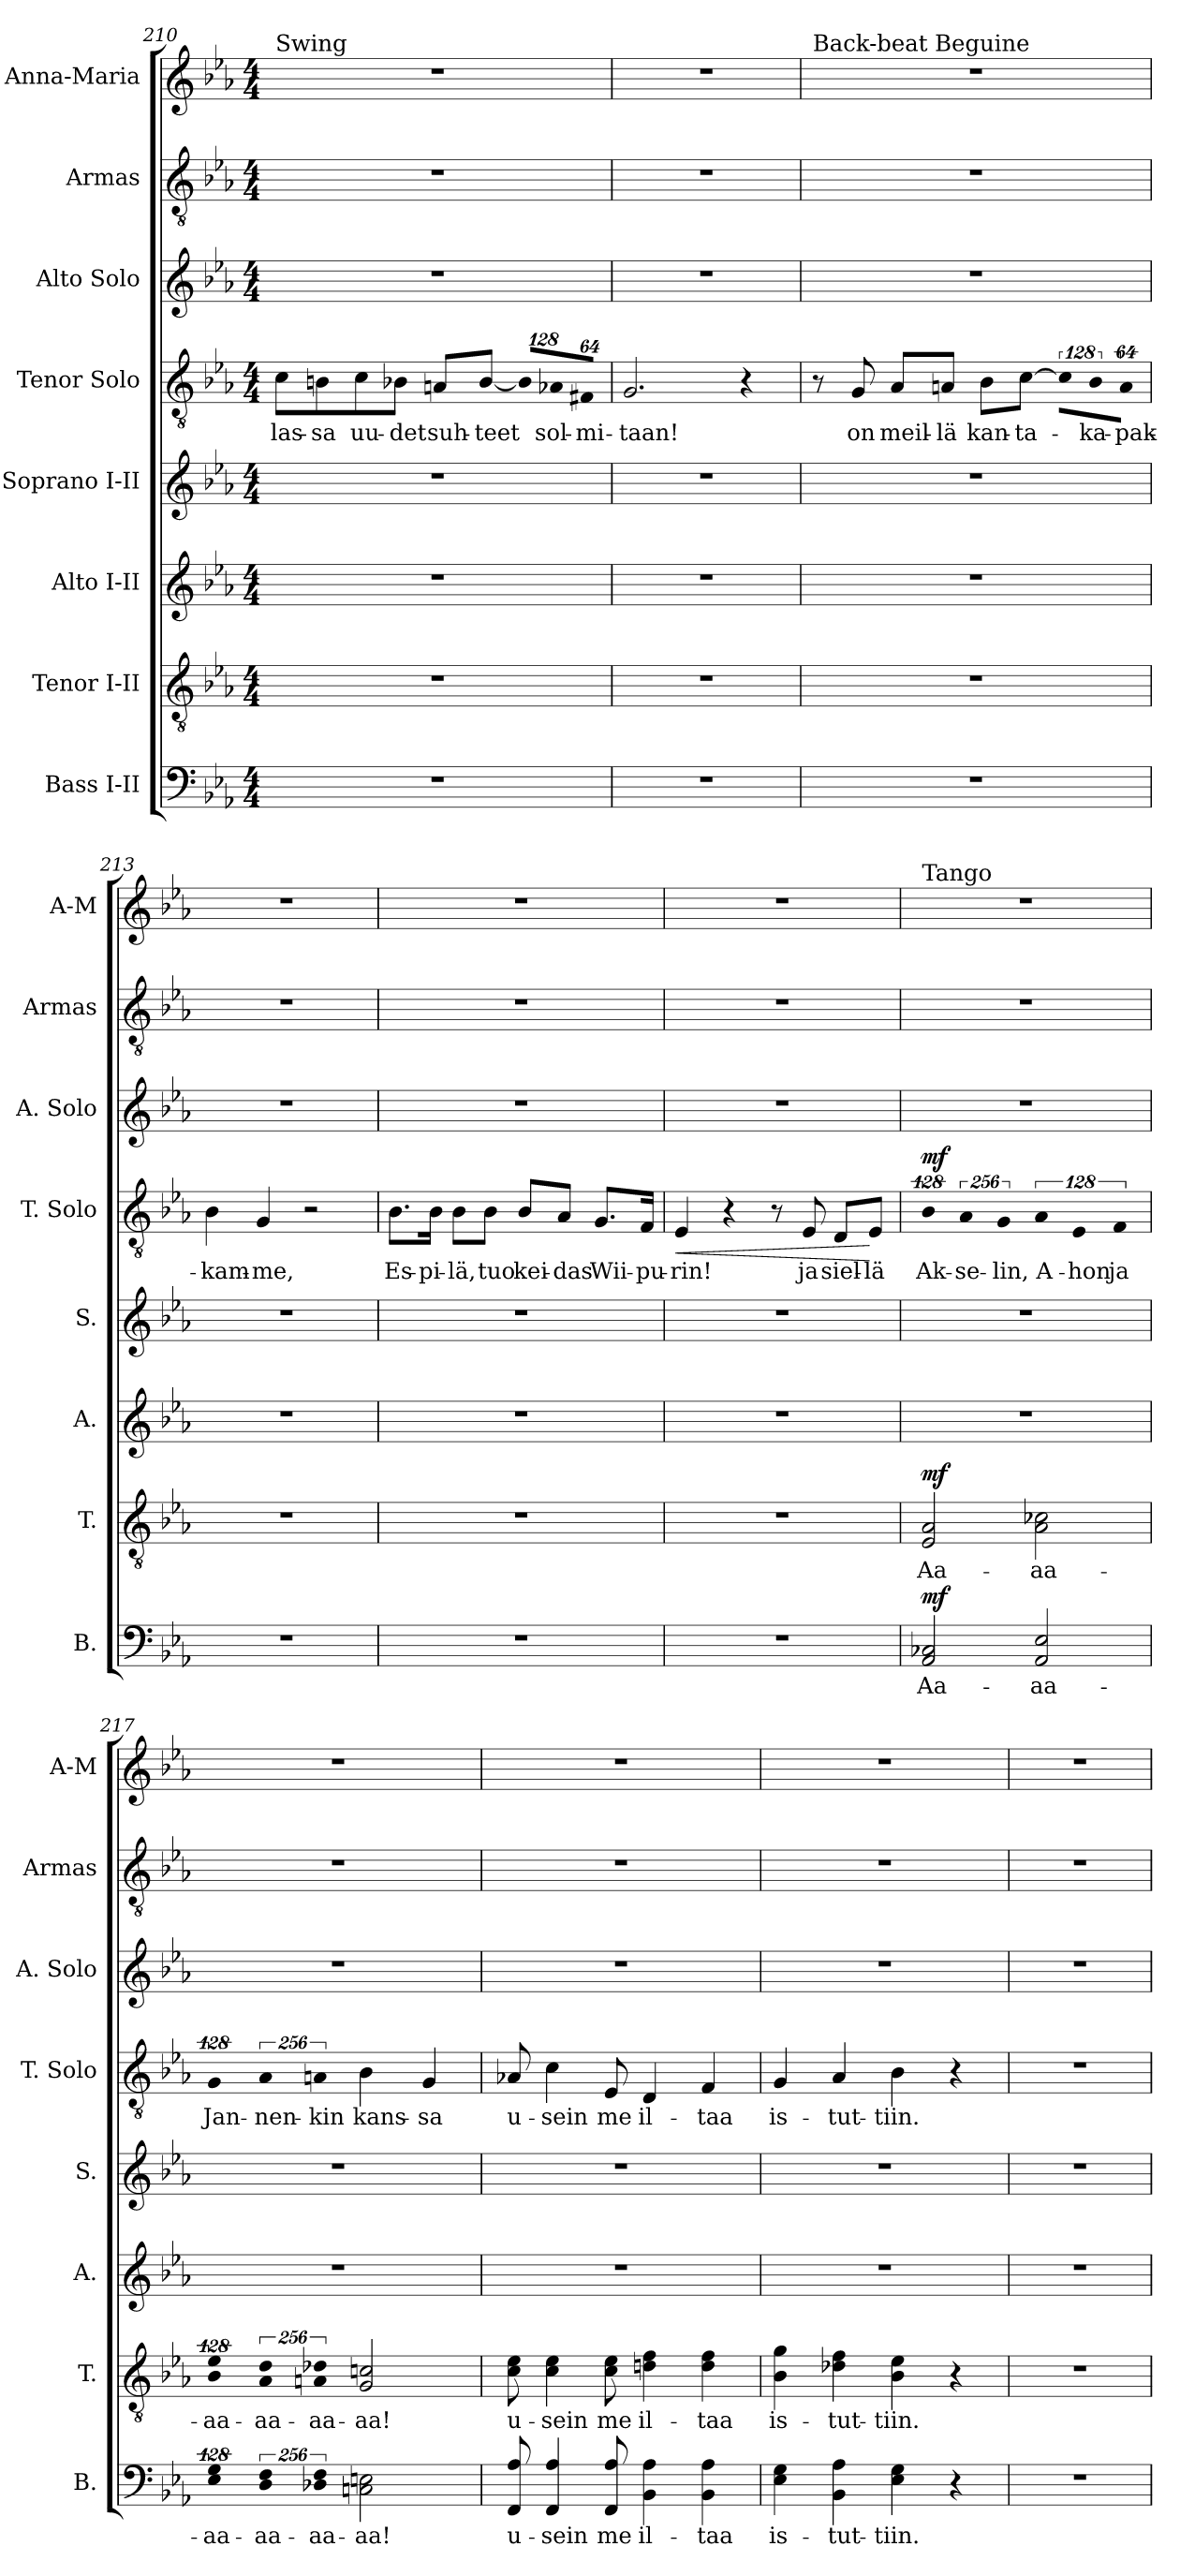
**kern	**text	**dynam	**kern	**text	**dynam	**kern	**kern	**kern	**text	**dynam	**kern	**kern	**kern
*part8	*part8	*part8	*part7	*part7	*part7	*part6	*part5	*part4	*part4	*part4	*part3	*part2	*part1
*staff8	*staff8	*staff8	*staff7	*staff7	*staff7	*staff6	*staff5	*staff4	*staff4	*staff4	*staff3	*staff2	*staff1
*I"Bass I-II	*	*	*I"Tenor I-II	*	*	*I"Alto I-II	*I"Soprano I-II	*I"Tenor Solo	*	*	*I"Alto Solo	*I"Armas	*I"Anna-Maria
*I'B.	*	*	*I'T.	*	*	*I'A.	*I'S.	*I'T. Solo	*	*	*I'A. Solo	*I'Armas	*I'A-M
!!LO:LB:g=z
*clefF4	*	*	*clefGv2	*	*	*clefG2	*clefG2	*clefGv2	*	*	*clefG2	*clefGv2	*clefG2
*	*	*	*ITrd7c12	*	*	*	*	*ITrd7c12	*	*	*	*ITrd7c12	*
*k[b-e-a-]	*	*	*k[b-e-a-]	*	*	*k[b-e-a-]	*k[b-e-a-]	*k[b-e-a-]	*	*	*k[b-e-a-]	*k[b-e-a-]	*k[b-e-a-]
*E-:	*	*	*E-:	*	*	*E-:	*E-:	*E-:	*	*	*E-:	*E-:	*E-:
*M4/4	*	*	*M4/4	*	*	*M4/4	*M4/4	*M4/4	*	*	*M4/4	*M4/4	*M4/4
=210	=210	=210	=210	=210	=210	=210	=210	=210	=210	=210	=210	=210	=210
!	!	!	!	!	!	!	!	!	!	!	!	!	!LO:TX:a:t=Swing
!	!	!	!	!	!	!	!	!	!LO:LY:b:color=#000000	!	!	!	!
1r	.	.	1r	.	.	1r	1r	8Ci\L	-las-	.	1r	1r	1r
!	!	!	!	!	!	!	!	!	!LO:LY:b:color=#000000	!	!	!	!
.	.	.	.	.	.	.	.	8BBni\	-sa	.	.	.	.
!	!	!	!	!	!	!	!	!	!LO:LY:b:color=#000000	!	!	!	!
.	.	.	.	.	.	.	.	8Ci\	uu-	.	.	.	.
!	!	!	!	!	!	!	!	!	!LO:LY:b:color=#000000	!	!	!	!
.	.	.	.	.	.	.	.	8BB-Xi\J	-det	.	.	.	.
!	!	!	!	!	!	!	!	!	!LO:LY:b:color=#000000	!	!	!	!
.	.	.	.	.	.	.	.	8AAni/L	suh-	.	.	.	.
!	!	!	!	!	!	!	!	!	!LO:LY:b:color=#000000	!	!	!	!
.	.	.	.	.	.	.	.	[<8BB-i/J	-teet	.	.	.	.
*	*	*	*	*	*	*	*	*Xbrackettup	*	*	*	*	*
!	!	!	!	!	!	!	!	!LO:N:vis=8	!	!	!	!	!
.	.	.	.	.	.	.	.	1024%85BB-i/L]	.	.	.	.	.
!	!	!	!	!	!	!	!	!LO:N:vis=8	!	!	!	!	!
!	!	!	!	!	!	!	!	!	!LO:LY:b:color=#000000	!	!	!	!
.	.	.	.	.	.	.	.	1024%85AA-Xi/	sol-	.	.	.	.
!	!	!	!	!	!	!	!	!LO:N:vis=8	!	!	!	!	!
!	!	!	!	!	!	!	!	!	!LO:LY:b:color=#000000	!	!	!	!
.	.	.	.	.	.	.	.	512%43FF#Xi/J	-mi-	.	.	.	.
=211	=211	=211	=211	=211	=211	=211	=211	=211	=211	=211	=211	=211	=211
!	!	!	!	!	!	!	!	!	!LO:LY:b:color=#000000	!	!	!	!
1r	.	.	1r	.	.	1r	1r	2.GGi/	-taan!	.	1r	1r	1r
.	.	.	.	.	.	.	.	4r	.	.	.	.	.
=212	=212	=212	=212	=212	=212	=212	=212	=212	=212	=212	=212	=212	=212
!	!	!	!	!	!	!	!	!	!	!	!	!	!LO:TX:a:t=Back-beat Beguine
1r	.	.	1r	.	.	1r	1r	8r	.	.	1r	1r	1r
!	!	!	!	!	!	!	!	!	!LO:LY:b:color=#000000	!	!	!	!
.	.	.	.	.	.	.	.	8GGi/	on	.	.	.	.
!	!	!	!	!	!	!	!	!	!LO:LY:b:color=#000000	!	!	!	!
.	.	.	.	.	.	.	.	8AA-i/L	meil-	.	.	.	.
!	!	!	!	!	!	!	!	!	!LO:LY:b:color=#000000	!	!	!	!
.	.	.	.	.	.	.	.	8AAni/J	-lä	.	.	.	.
!	!	!	!	!	!	!	!	!	!LO:LY:b:color=#000000	!	!	!	!
.	.	.	.	.	.	.	.	8BB-i\L	kan-	.	.	.	.
!	!	!	!	!	!	!	!	!	!LO:LY:b:color=#000000	!	!	!	!
.	.	.	.	.	.	.	.	[>8Ci\J	-ta-	.	.	.	.
*	*	*	*	*	*	*	*	*brackettup	*	*	*	*	*
!	!	!	!	!	!	!	!	!LO:N:vis=8	!	!	!	!	!
.	.	.	.	.	.	.	.	1024%85Ci\L]	.	.	.	.	.
!	!	!	!	!	!	!	!	!LO:N:vis=8	!	!	!	!	!
!	!	!	!	!	!	!	!	!	!LO:LY:b:color=#000000	!	!	!	!
.	.	.	.	.	.	.	.	1024%85BB-i\	-ka-	.	.	.	.
!	!	!	!	!	!	!	!	!LO:N:vis=8	!	!	!	!	!
!	!	!	!	!	!	!	!	!	!LO:LY:b:color=#000000	!	!	!	!
.	.	.	.	.	.	.	.	512%43AAi\J	-pak-	.	.	.	.
=213	=213	=213	=213	=213	=213	=213	=213	=213	=213	=213	=213	=213	=213
!	!	!	!	!	!	!	!	!	!LO:LY:b:color=#000000	!	!	!	!
1r	.	.	1r	.	.	1r	1r	4BB-i\	-kam-	.	1r	1r	1r
!	!	!	!	!	!	!	!	!	!LO:LY:b:color=#000000	!	!	!	!
.	.	.	.	.	.	.	.	4GGi/	-me,	.	.	.	.
.	.	.	.	.	.	.	.	2r	.	.	.	.	.
=214	=214	=214	=214	=214	=214	=214	=214	=214	=214	=214	=214	=214	=214
!	!	!	!	!	!	!	!	!	!LO:LY:b:color=#000000	!	!	!	!
1r	.	.	1r	.	.	1r	1r	8.BB-i\L	Es-	.	1r	1r	1r
!	!	!	!	!	!	!	!	!	!LO:LY:b:color=#000000	!	!	!	!
.	.	.	.	.	.	.	.	16BB-i\Jk	-pi-	.	.	.	.
!	!	!	!	!	!	!	!	!	!LO:LY:b:color=#000000	!	!	!	!
.	.	.	.	.	.	.	.	8BB-i\L	-lä,	.	.	.	.
!	!	!	!	!	!	!	!	!	!LO:LY:b:color=#000000	!	!	!	!
.	.	.	.	.	.	.	.	8BB-i\J	tuo	.	.	.	.
!	!	!	!	!	!	!	!	!	!LO:LY:b:color=#000000	!	!	!	!
.	.	.	.	.	.	.	.	8BB-i/L	kei-	.	.	.	.
!	!	!	!	!	!	!	!	!	!LO:LY:b:color=#000000	!	!	!	!
.	.	.	.	.	.	.	.	8AA-i/J	-das	.	.	.	.
!	!	!	!	!	!	!	!	!	!LO:LY:b:color=#000000	!	!	!	!
.	.	.	.	.	.	.	.	8.GGi/L	Wii-	.	.	.	.
!	!	!	!	!	!	!	!	!	!LO:LY:b:color=#000000	!	!	!	!
.	.	.	.	.	.	.	.	16FFi/Jk	-pu-	.	.	.	.
!!LO:LB:g=z
=215	=215	=215	=215	=215	=215	=215	=215	=215	=215	=215	=215	=215	=215
!	!	!	!	!	!	!	!	!	!LO:LY:b:color=#000000	!LO:HP:b	!	!	!
1r	.	.	1r	.	.	1r	1r	4EE-i/	-rin!	<	1r	1r	1r
.	.	.	.	.	.	.	.	4r	.	.	.	.	.
.	.	.	.	.	.	.	.	8r	.	.	.	.	.
!	!	!	!	!	!	!	!	!	!LO:LY:b:color=#000000	!	!	!	!
.	.	.	.	.	.	.	.	8EE-i/	ja	.	.	.	.
!	!	!	!	!	!	!	!	!	!LO:LY:b:color=#000000	!	!	!	!
.	.	.	.	.	.	.	.	8DDi/L	siel-	.	.	.	.
!	!	!	!	!	!	!	!	!	!LO:LY:b:color=#000000	!	!	!	!
.	.	.	.	.	.	.	.	8EE-i/J	-lä	[	.	.	.
=216	=216	=216	=216	=216	=216	=216	=216	=216	=216	=216	=216	=216	=216
!	!LO:LY:b:color=#000000	!	!	!	!	!	!	!	!	!	!	!	!
!	!	!	!	!LO:LY:b:color=#000000	!	!	!	!LO:N:vis=4	!	!	!	!	!
!	!	!	!	!	!	!	!	!	!	!	!	!	!LO:TX:a:t=Tango
!	!	!	!	!	!	!	!	!	!LO:LY:b:color=#000000	!	!	!	!
2AA-i/ 2C-Xi	Aa-	mf	2EE-i/ 2AA-i	Aa-	mf	1r	1r	512%85BB-i\	Ak-	mf	1r	1r	1r
!	!	!	!	!	!	!	!	!LO:N:vis=4	!	!	!	!	!
!	!	!	!	!	!	!	!	!	!LO:LY:b:color=#000000	!	!	!	!
.	.	.	.	.	.	.	.	1024%171AA-i/	-se-	.	.	.	.
!	!	!	!	!	!	!	!	!LO:N:vis=4	!	!	!	!	!
!	!	!	!	!	!	!	!	!	!LO:LY:b:color=#000000	!	!	!	!
.	.	.	.	.	.	.	.	1024%171GGi/	-lin,	.	.	.	.
!	!LO:LY:b:color=#000000	!	!	!	!	!	!	!	!	!	!	!	!
!	!	!	!	!LO:LY:b:color=#000000	!	!	!	!LO:N:vis=4	!	!	!	!	!
!	!	!	!	!	!	!	!	!	!LO:LY:b:color=#000000	!	!	!	!
2AA-i/ 2E-i	-aa-	.	2AA-i\ 2C-Xi	-aa-	.	.	.	512%85AA-i/	A-	.	.	.	.
!	!	!	!	!	!	!	!	!LO:N:vis=4	!	!	!	!	!
!	!	!	!	!	!	!	!	!	!LO:LY:b:color=#000000	!	!	!	!
.	.	.	.	.	.	.	.	1024%171EE-i/	-hon	.	.	.	.
!	!	!	!	!	!	!	!	!LO:N:vis=4	!	!	!	!	!
!	!	!	!	!	!	!	!	!	!LO:LY:b:color=#000000	!	!	!	!
.	.	.	.	.	.	.	.	1024%171FFi/	ja	.	.	.	.
=217	=217	=217	=217	=217	=217	=217	=217	=217	=217	=217	=217	=217	=217
!LO:N:vis=4	!	!	!	!	!	!	!	!	!	!	!	!	!
!	!LO:LY:b:color=#000000	!	!LO:N:vis=4	!	!	!	!	!	!	!	!	!	!
!	!	!	!	!LO:LY:b:color=#000000	!	!	!	!LO:N:vis=4	!	!	!	!	!
!	!	!	!	!	!	!	!	!	!LO:LY:b:color=#000000	!	!	!	!
512%85E-i\ 512%85Gi	-aa-	.	512%85BB-i\ 512%85E-i	-aa-	.	1r	1r	512%85GGi/	Jan-	.	1r	1r	1r
!LO:N:vis=4	!	!	!	!	!	!	!	!	!	!	!	!	!
!	!LO:LY:b:color=#000000	!	!LO:N:vis=4	!	!	!	!	!	!	!	!	!	!
!	!	!	!	!LO:LY:b:color=#000000	!	!	!	!LO:N:vis=4	!	!	!	!	!
!	!	!	!	!	!	!	!	!	!LO:LY:b:color=#000000	!	!	!	!
1024%171Di\ 1024%171Fi	-aa-	.	1024%171AA-i\ 1024%171Di	-aa-	.	.	.	1024%171AA-i/	-nen-	.	.	.	.
!LO:N:vis=4	!	!	!	!	!	!	!	!	!	!	!	!	!
!	!LO:LY:b:color=#000000	!	!LO:N:vis=4	!	!	!	!	!	!	!	!	!	!
!	!	!	!	!LO:LY:b:color=#000000	!	!	!	!LO:N:vis=4	!	!	!	!	!
!	!	!	!	!	!	!	!	!	!LO:LY:b:color=#000000	!	!	!	!
1024%171D-Xi\ 1024%171Fi	-aa-	.	1024%171AAni\ 1024%171D-Xi	-aa-	.	.	.	1024%171AAni/	-kin	.	.	.	.
!	!LO:LY:b:color=#000000	!	!	!	!	!	!	!	!	!	!	!	!
!	!	!	!	!LO:LY:b:color=#000000	!	!	!	!	!	!	!	!	!
!	!	!	!	!	!	!	!	!	!LO:LY:b:color=#000000	!	!	!	!
2Cni\ 2Eni	-aa!	.	2GGi/ 2Cni	-aa!	.	.	.	4BB-i\	kans-	.	.	.	.
!	!	!	!	!	!	!	!	!	!LO:LY:b:color=#000000	!	!	!	!
.	.	.	.	.	.	.	.	4GGi/	-sa	.	.	.	.
=218	=218	=218	=218	=218	=218	=218	=218	=218	=218	=218	=218	=218	=218
!	!LO:LY:b:color=#000000	!	!	!	!	!	!	!	!	!	!	!	!
!	!	!	!	!LO:LY:b:color=#000000	!	!	!	!	!	!	!	!	!
!	!	!	!	!	!	!	!	!	!LO:LY:b:color=#000000	!	!	!	!
8FFi/ 8A-i	u-	.	8Ci\ 8E-i	u-	.	1r	1r	8AA-Xi/	u-	.	1r	1r	1r
!	!LO:LY:b:color=#000000	!	!	!	!	!	!	!	!	!	!	!	!
!	!	!	!	!LO:LY:b:color=#000000	!	!	!	!	!	!	!	!	!
!	!	!	!	!	!	!	!	!	!LO:LY:b:color=#000000	!	!	!	!
4FFi/ 4A-i	-sein	.	4Ci\ 4E-i	-sein	.	.	.	4Ci\	-sein	.	.	.	.
!	!LO:LY:b:color=#000000	!	!	!	!	!	!	!	!	!	!	!	!
!	!	!	!	!LO:LY:b:color=#000000	!	!	!	!	!	!	!	!	!
!	!	!	!	!	!	!	!	!	!LO:LY:b:color=#000000	!	!	!	!
8FFi/ 8A-i	me	.	8Ci\ 8E-i	me	.	.	.	8EE-i/	me	.	.	.	.
!	!LO:LY:b:color=#000000	!	!	!	!	!	!	!	!	!	!	!	!
!	!	!	!	!LO:LY:b:color=#000000	!	!	!	!	!	!	!	!	!
!	!	!	!	!	!	!	!	!	!LO:LY:b:color=#000000	!	!	!	!
4BB-i\ 4A-i	il-	.	4Dni\ 4Fi	il-	.	.	.	4DDi/	il-	.	.	.	.
!	!LO:LY:b:color=#000000	!	!	!	!	!	!	!	!	!	!	!	!
!	!	!	!	!LO:LY:b:color=#000000	!	!	!	!	!	!	!	!	!
!	!	!	!	!	!	!	!	!	!LO:LY:b:color=#000000	!	!	!	!
4BB-i\ 4A-i	-taa	.	4Di\ 4Fi	-taa	.	.	.	4FFi/	-taa	.	.	.	.
=219	=219	=219	=219	=219	=219	=219	=219	=219	=219	=219	=219	=219	=219
!	!LO:LY:b:color=#000000	!	!	!	!	!	!	!	!	!	!	!	!
!	!	!	!	!LO:LY:b:color=#000000	!	!	!	!	!	!	!	!	!
!	!	!	!	!	!	!	!	!	!LO:LY:b:color=#000000	!	!	!	!
4E-i\ 4Gi	is-	.	4BB-i\ 4Gi	is-	.	1r	1r	4GGi/	is-	.	1r	1r	1r
!	!LO:LY:b:color=#000000	!	!	!	!	!	!	!	!	!	!	!	!
!	!	!	!	!LO:LY:b:color=#000000	!	!	!	!	!	!	!	!	!
!	!	!	!	!	!	!	!	!	!LO:LY:b:color=#000000	!	!	!	!
4BB-i\ 4A-i	-tut-	.	4D-Xi\ 4Fi	-tut-	.	.	.	4AA-i/	-tut-	.	.	.	.
!	!LO:LY:b:color=#000000	!	!	!	!	!	!	!	!	!	!	!	!
!	!	!	!	!LO:LY:b:color=#000000	!	!	!	!	!	!	!	!	!
!	!	!	!	!	!	!	!	!	!LO:LY:b:color=#000000	!	!	!	!
4E-i\ 4Gi	-tiin.	.	4BB-i\ 4E-i	-tiin.	.	.	.	4BB-i\	-tiin.	.	.	.	.
4r	.	.	4r	.	.	.	.	4r	.	.	.	.	.
=220	=220	=220	=220	=220	=220	=220	=220	=220	=220	=220	=220	=220	=220
1r	.	.	1r	.	.	1r	1r	1r	.	.	1r	1r	1r
=	=	=	=	=	=	=	=	=	=	=	=	=	=
*-	*-	*-	*-	*-	*-	*-	*-	*-	*-	*-	*-	*-	*-
